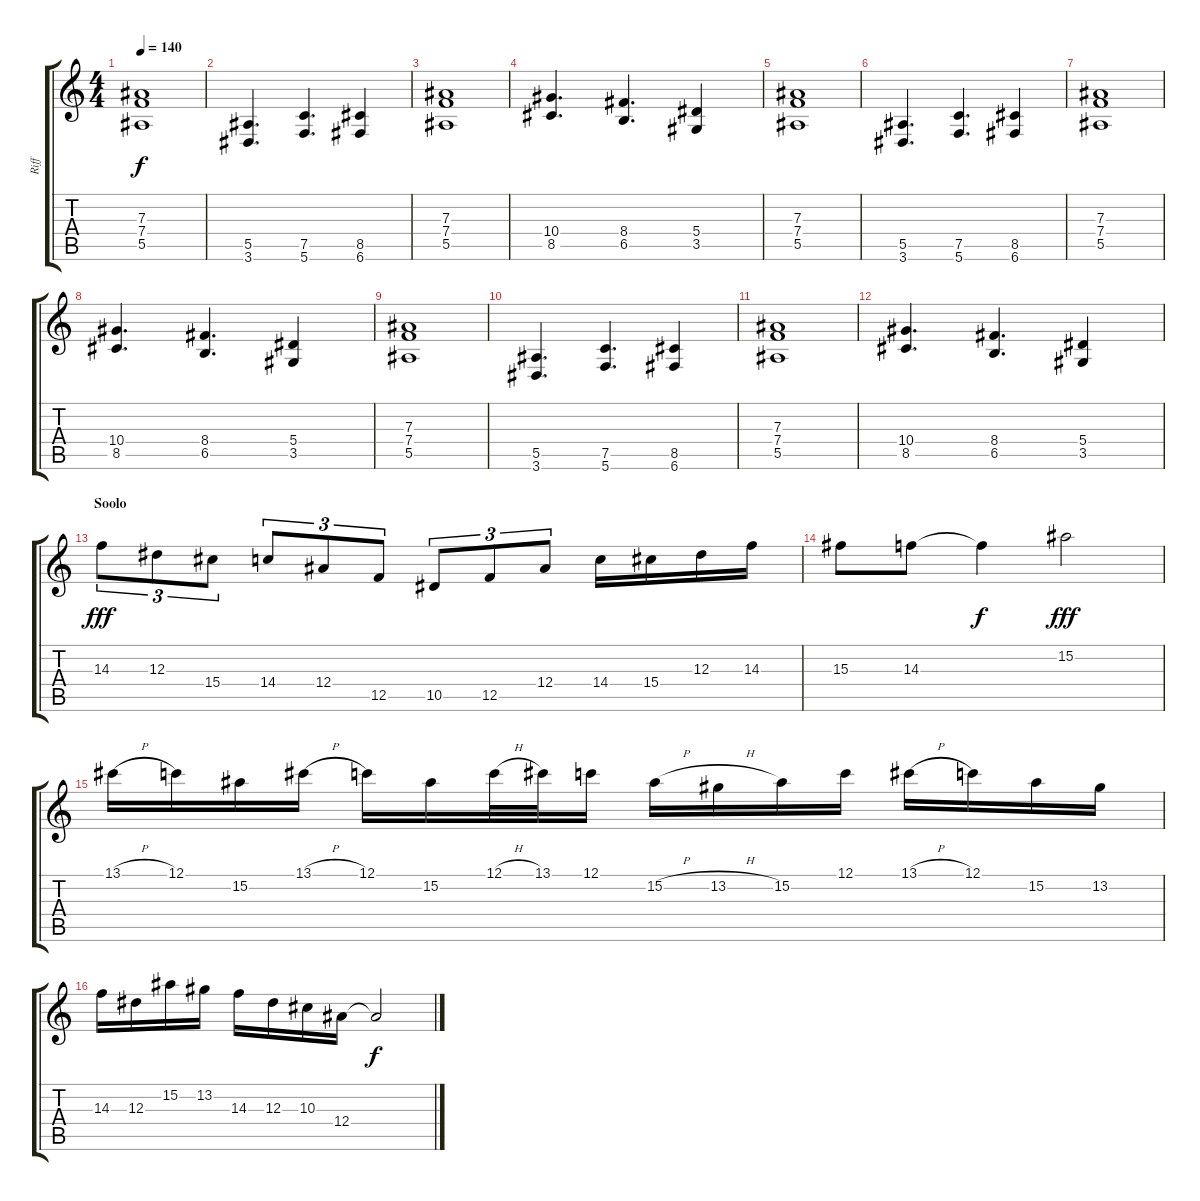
\track ("Riff" "Riff") {instrument distortionguitar}
\staff {score tabs}
\tuning (C4 G3 Eb3 Bb2 F2 C2) {hide}
\ts (4 4)
\tempo 140
\clef g2
\ks c
(7.3 7.4 5.5).1{dy f} |
(5.5 3.6).4{d} (7.5 5.6).4{d} (8.5 6.6).4 |
(7.3 7.4 5.5).1 |
(10.4 8.5).4{d} (8.4 6.5).4{d} (5.4 3.5).4 |
(7.3 7.4 5.5).1 |
(5.5 3.6).4{d} (7.5 5.6).4{d} (8.5 6.6).4 |
(7.3 7.4 5.5).1 |
(10.4 8.5).4{d} (8.4 6.5).4{d} (5.4 3.5).4 |
(7.3 7.4 5.5).1 |
(5.5 3.6).4{d} (7.5 5.6).4{d} (8.5 6.6).4 |
(7.3 7.4 5.5).1 |
(10.4 8.5).4{d} (8.4 6.5).4{d} (5.4 3.5).4 |
\section ("" "Soolo")
14.3.8{tu (3 2) dy fff} 12.3.8{tu (3 2)} 15.4.8{tu (3 2)} 14.4.8{tu (3 2)} 12.4.8{tu (3 2)} 12.5.8{tu (3 2)} 10.5.8{tu (3 2)} 12.5.8{tu (3 2)} 12.4.8{tu (3 2)} 14.4.16 15.4.16 12.3.16 14.3.16 |
15.3.8 14.3.8 14.3{t}.4{dy f} 15.2.2{dy fff} |
13.1{h}.16 12.1.16 15.2.16 13.1{h}.16 12.1.16 15.2.16 12.1{h}.32 13.1.32 12.1.16 15.2{h}.16 13.2{h}.16 15.2.16 12.1.16 13.1{h}.16 12.1.16 15.2.16 13.2.16 |
14.3.16 12.3.16 15.2.16 13.2.16 14.3.16 12.3.16 10.3.16 12.4.16 12.4{t}.2{dy f}
